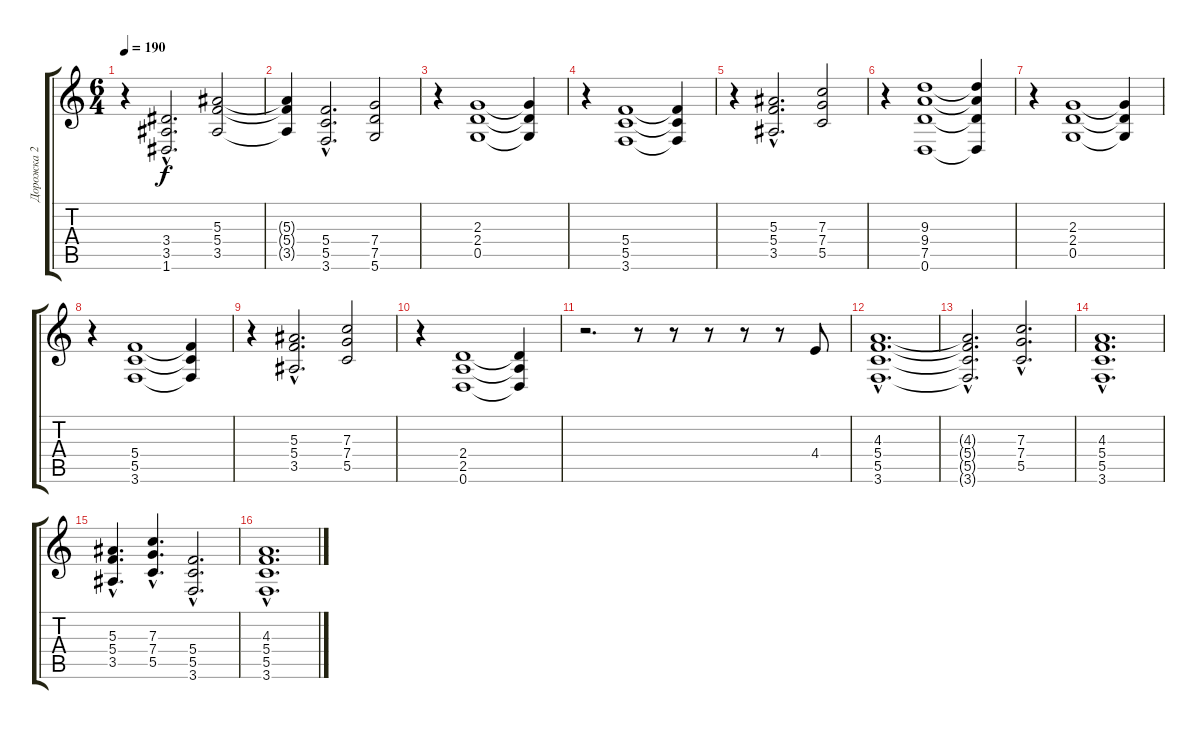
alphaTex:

\track ("Дорожка 2" "Дорожка 2") {instrument distortionguitar}
\staff {score tabs}
\tuning (D4 A3 F3 C3 G2 D2) {hide}
\ts (6 4)
\tempo 190
\clef g2
\ks c
r.4{dy f} (3.4{hac} 3.5{hac} 1.6{hac}).2{d} (5.3 5.4 3.5).2 |
(5.3{t} 5.4{t} 3.5{t}).4 (5.4{hac} 5.5{hac} 3.6{hac}).2{d} (7.4 7.5 5.6).2 |
r.4 (2.3 2.4 0.5).1 (2.3{t} 2.4{t} 0.5{t}).4 |
r.4 (5.4 5.5 3.6).1 (5.4{t} 5.5{t} 3.6{t}).4 |
r.4 (5.3{hac} 5.4{hac} 3.5{hac}).2{d} (7.3 7.4 5.5).2 |
r.4 (9.3 9.4 7.5 0.6).1 (9.3{t} 9.4{t} 7.5{t} 0.6{t}).4 |
r.4 (2.3 2.4 0.5).1 (2.3{t} 2.4{t} 0.5{t}).4 |
r.4 (5.4 5.5 3.6).1 (5.4{t} 5.5{t} 3.6{t}).4 |
r.4 (5.3{hac} 5.4{hac} 3.5{hac}).2{d} (7.3 7.4 5.5).2 |
r.4 (2.4 2.5 0.6).1 (2.4{t} 2.5{t} 0.6{t}).4 |
r.2{d} r.8 r.8 r.8 r.8 r.8 4.4.8 |
(4.3{hac} 5.4{hac} 5.5{hac} 3.6{hac}).1{d} |
(4.3{hac t} 5.4{hac t} 5.5{hac t} 3.6{hac t}).2{d} (7.3{hac} 7.4{hac} 5.5{hac}).2{d} |
(4.3{hac} 5.4{hac} 5.5{hac} 3.6{hac}).1{d} |
(5.3{hac} 5.4{hac} 3.5{hac}).4{d} (7.3{hac} 7.4{hac} 5.5{hac}).4{d} (5.4{hac} 5.5{hac} 3.6{hac}).2{d} |
(4.3{hac} 5.4{hac} 5.5{hac} 3.6{hac}).1{d}
